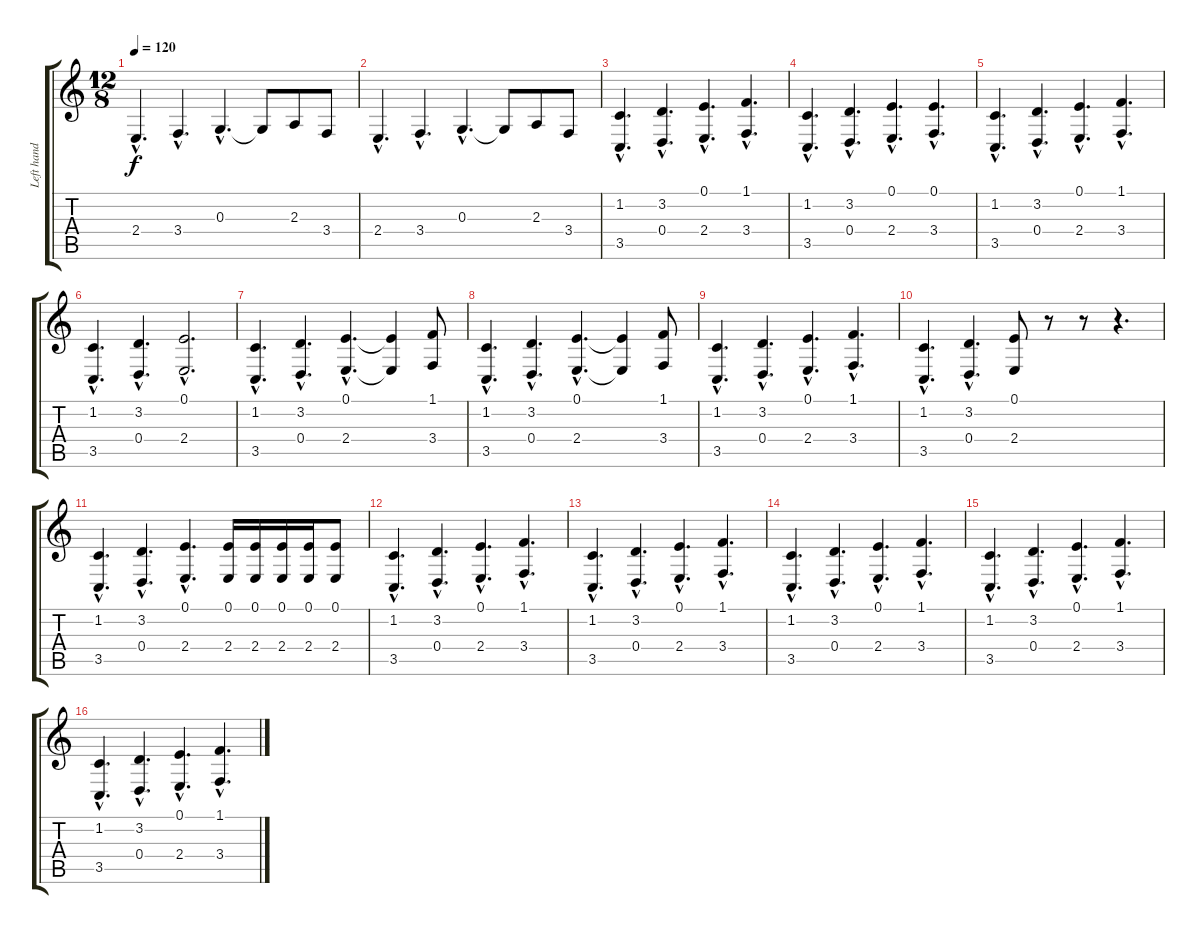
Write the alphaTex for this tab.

\track ("Left hand" "Left hand") {instrument acousticgrandpiano}
\staff {score tabs}
\tuning (E4 B3 G3 D3 A2 E2) {hide}
\ts (12 8)
\tempo 120
\clef g2
\ks c
2.4{hac}.4{d dy f} 3.4{hac}.4{d} 0.3{hac}.4{d} 0.3{t}.8 2.3.8 3.4.8 |
2.4{hac}.4{d} 3.4{hac}.4{d} 0.3{hac}.4{d} 0.3{t}.8 2.3.8 3.4.8 |
(1.2{hac} 3.5{hac}).4{d} (3.2{hac} 0.4{hac}).4{d} (0.1{hac} 2.4{hac}).4{d} (1.1{hac} 3.4{hac}).4{d} |
(1.2{hac} 3.5{hac}).4{d} (3.2{hac} 0.4{hac}).4{d} (0.1{hac} 2.4{hac}).4{d} (0.1{hac} 3.4{hac}).4{d} |
(1.2{hac} 3.5{hac}).4{d} (3.2{hac} 0.4{hac}).4{d} (0.1{hac} 2.4{hac}).4{d} (1.1{hac} 3.4{hac}).4{d} |
(1.2{hac} 3.5{hac}).4{d} (3.2{hac} 0.4{hac}).4{d} (0.1{hac} 2.4{hac}).2{d} |
(1.2{hac} 3.5{hac}).4{d} (3.2{hac} 0.4{hac}).4{d} (0.1{hac} 2.4{hac}).4{d} (0.1{t} 2.4{t}).4 (1.1 3.4).8 |
(1.2{hac} 3.5{hac}).4{d} (3.2{hac} 0.4{hac}).4{d} (0.1{hac} 2.4{hac}).4{d} (0.1{t} 2.4{t}).4 (1.1 3.4).8 |
(1.2{hac} 3.5{hac}).4{d} (3.2{hac} 0.4{hac}).4{d} (0.1{hac} 2.4{hac}).4{d} (1.1{hac} 3.4{hac}).4{d} |
(1.2{hac} 3.5{hac}).4{d} (3.2{hac} 0.4{hac}).4{d} (0.1 2.4).8 r.8 r.8 r.4{d} |
(1.2{hac} 3.5{hac}).4{d} (3.2{hac} 0.4{hac}).4{d} (0.1{hac} 2.4{hac}).4{d} (0.1 2.4).16 (0.1 2.4).16 (0.1 2.4).16 (0.1 2.4).16 (0.1 2.4).8 |
(1.2{hac} 3.5{hac}).4{d} (3.2{hac} 0.4{hac}).4{d} (0.1{hac} 2.4{hac}).4{d} (1.1{hac} 3.4{hac}).4{d} |
(1.2{hac} 3.5{hac}).4{d} (3.2{hac} 0.4{hac}).4{d} (0.1{hac} 2.4{hac}).4{d} (1.1{hac} 3.4{hac}).4{d} |
(1.2{hac} 3.5{hac}).4{d} (3.2{hac} 0.4{hac}).4{d} (0.1{hac} 2.4{hac}).4{d} (1.1{hac} 3.4{hac}).4{d} |
(1.2{hac} 3.5{hac}).4{d} (3.2{hac} 0.4{hac}).4{d} (0.1{hac} 2.4{hac}).4{d} (1.1{hac} 3.4{hac}).4{d} |
(1.2{hac} 3.5{hac}).4{d} (3.2{hac} 0.4{hac}).4{d} (0.1{hac} 2.4{hac}).4{d} (1.1{hac} 3.4{hac}).4{d}
